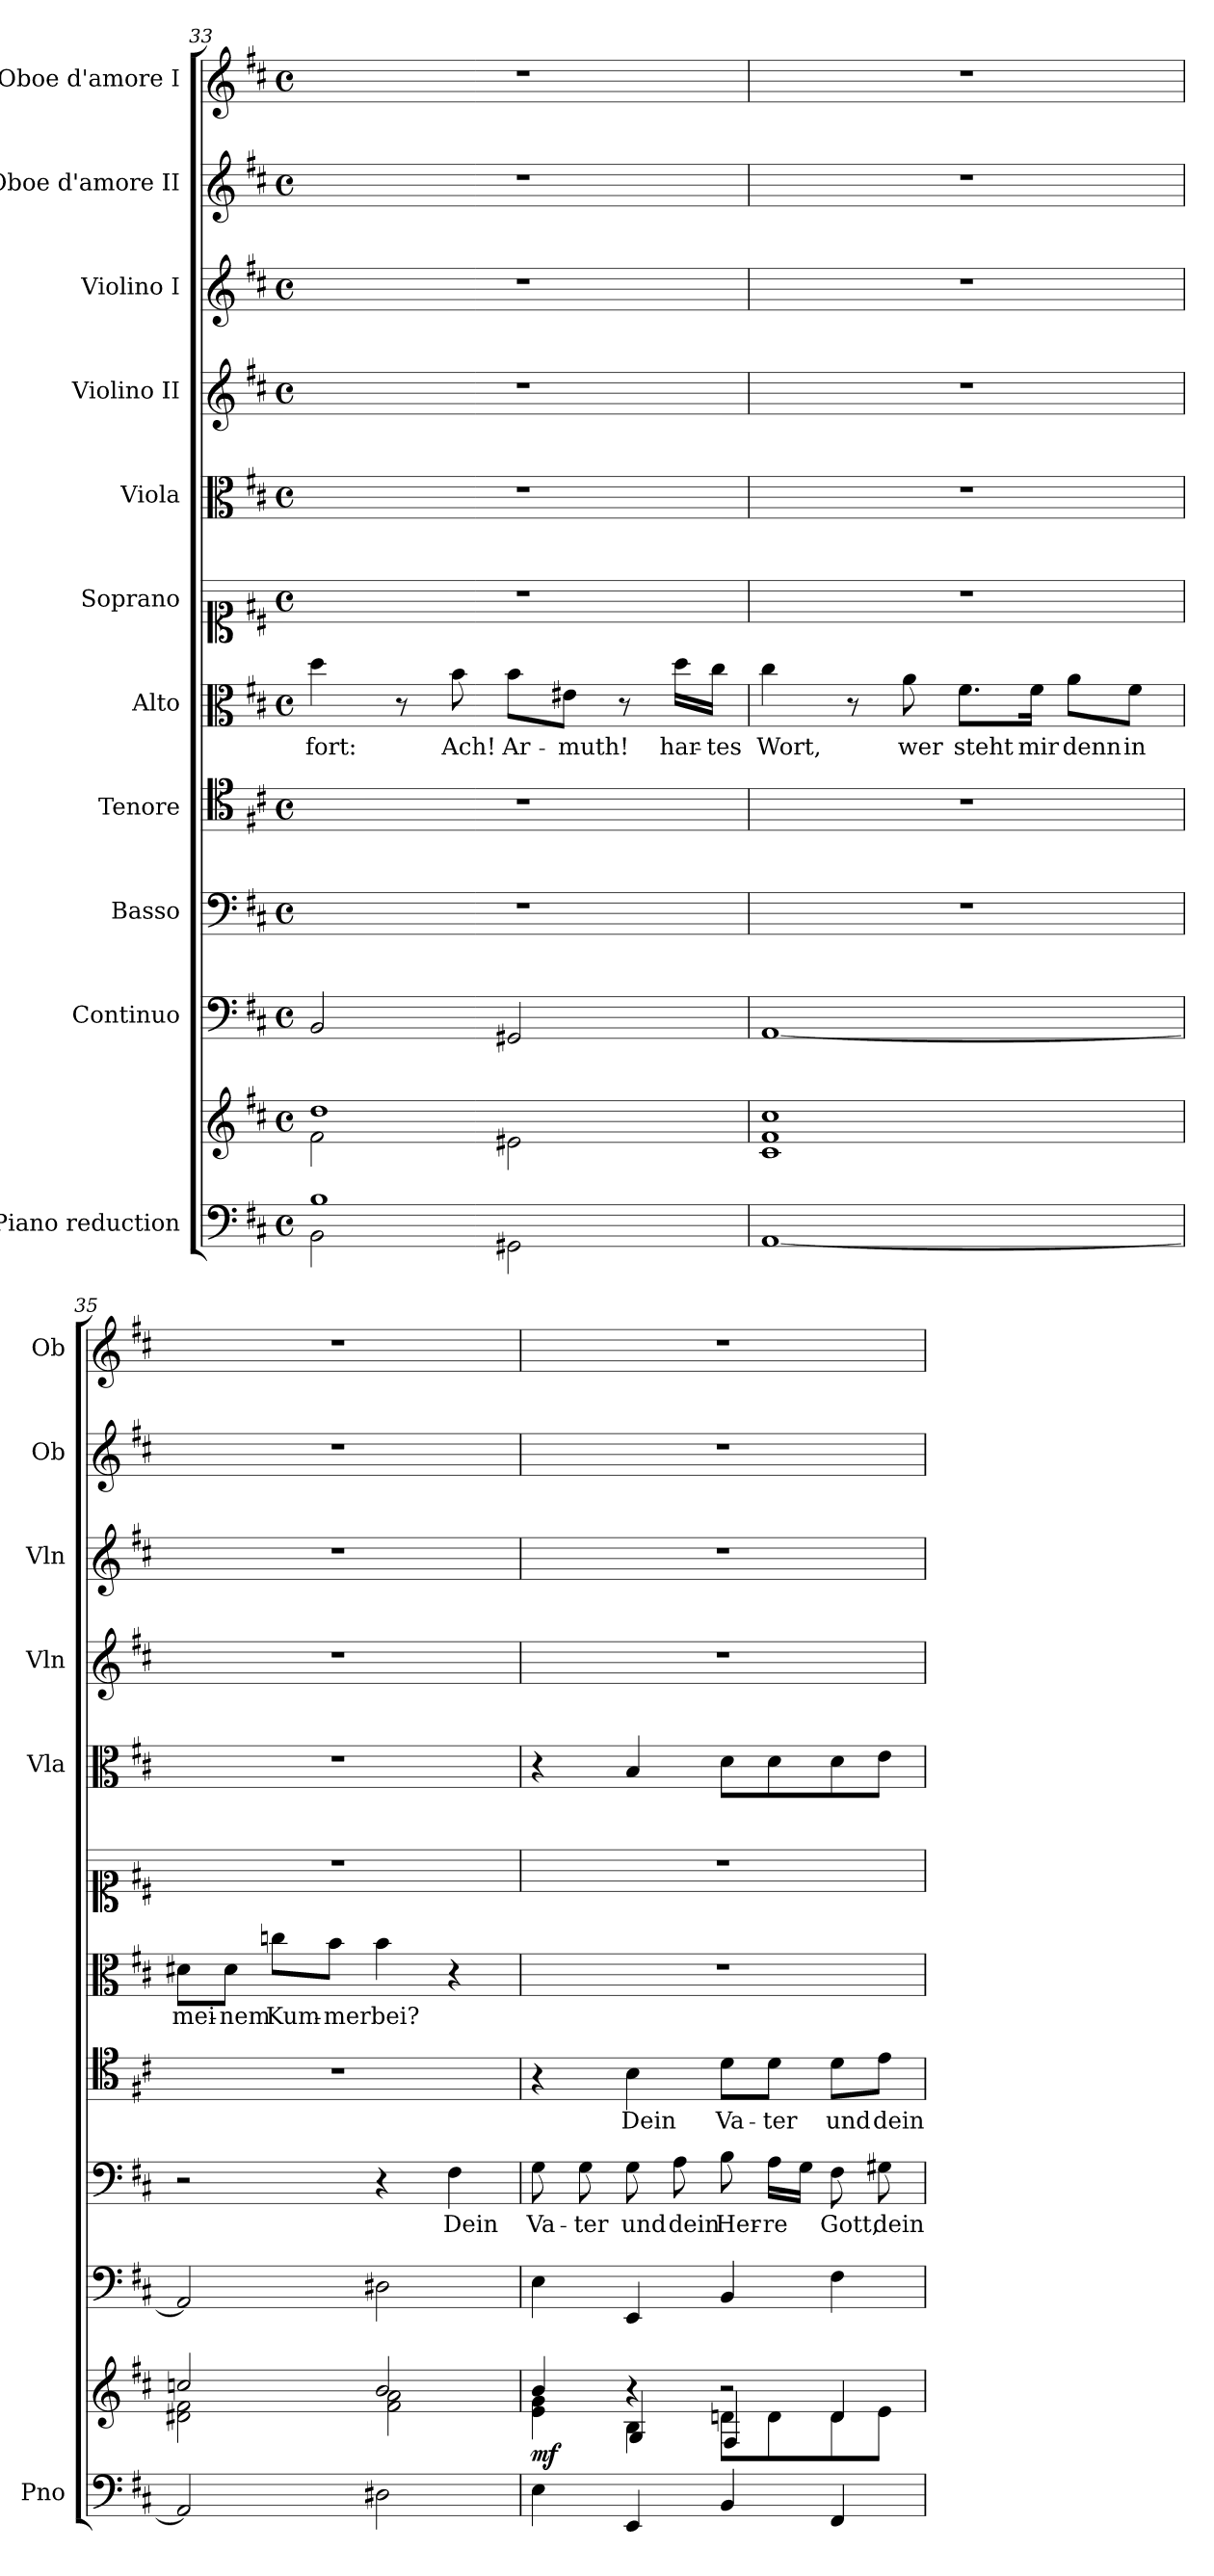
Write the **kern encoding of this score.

**kern	**kern	**dynam	**kern	**kern	**text	**kern	**text	**kern	**text	**kern	**kern	**kern	**kern	**kern	**kern
*part11	*part11	*part11	*part10	*part9	*part9	*part8	*part8	*part7	*part7	*part6	*part5	*part4	*part3	*part2	*part1
*staff12	*staff11	*staff11/12	*staff10	*staff9	*staff9	*staff8	*staff8	*staff7	*staff7	*staff6	*staff5	*staff4	*staff3	*staff2	*staff1
*I"Piano reduction	*	*	*I"Continuo	*I"Basso	*	*I"Tenore	*	*I"Alto	*	*I"Soprano	*I"Viola	*I"Violino II	*I"Violino I	*I"Oboe d'amore II	*I"Oboe d'amore I
*I'Pno	*	*	*	*	*	*	*	*	*	*	*I'Vla	*I'Vln	*I'Vln	*I'Ob	*I'Ob
*clefF4	*clefG2	*	*clefF4	*clefF4	*	*clefC4	*	*clefC3	*	*clefC1	*clefC3	*clefG2	*clefG2	*clefG2	*clefG2
*k[f#c#]	*k[f#c#]	*	*k[f#c#]	*k[f#c#]	*	*k[f#c#]	*	*k[f#c#]	*	*k[f#c#]	*k[f#c#]	*k[f#c#]	*k[f#c#]	*k[f#c#]	*k[f#c#]
*M4/4	*M4/4	*	*M4/4	*M4/4	*	*M4/4	*	*M4/4	*	*M4/4	*M4/4	*M4/4	*M4/4	*M4/4	*M4/4
*met(c)	*met(c)	*	*met(c)	*met(c)	*	*met(c)	*	*met(c)	*	*met(c)	*met(c)	*met(c)	*met(c)	*met(c)	*met(c)
=33	=33	=33	=33	=33	=33	=33	=33	=33	=33	=33	=33	=33	=33	=33	=33
*^	*^	*	*	*	*	*	*	*	*	*	*	*	*	*	*
!	!	!	!	!	!	!	!	!	!	!	!LO:LY:b	!	!	!	!	!	!
1B	2BB\	1dd	2f#\	.	2BB/	1r	.	1r	.	4dd\	-fort:	1r	1r	1r	1r	1r	1r
.	.	.	.	.	.	.	.	.	.	8r	.	.	.	.	.	.	.
!	!	!	!	!	!	!	!	!	!	!	!LO:LY:b	!	!	!	!	!	!
.	.	.	.	.	.	.	.	.	.	8b\	Ach!	.	.	.	.	.	.
!	!	!	!	!	!	!	!	!	!	!	!LO:LY:b	!	!	!	!	!	!
.	2GG#X\	.	2e#X\	.	2GG#X/	.	.	.	.	8b\L	Ar-	.	.	.	.	.	.
!	!	!	!	!	!	!	!	!	!	!	!LO:LY:b	!	!	!	!	!	!
.	.	.	.	.	.	.	.	.	.	8e#X\J	-muth!	.	.	.	.	.	.
.	.	.	.	.	.	.	.	.	.	8r	.	.	.	.	.	.	.
!	!	!	!	!	!	!	!	!	!	!	!LO:LY:b	!	!	!	!	!	!
.	.	.	.	.	.	.	.	.	.	16dd\LL	har-	.	.	.	.	.	.
!	!	!	!	!	!	!	!	!	!	!	!LO:LY:b	!	!	!	!	!	!
.	.	.	.	.	.	.	.	.	.	16cc#\JJ	-tes	.	.	.	.	.	.
*v	*v	*	*	*	*	*	*	*	*	*	*	*	*	*	*	*	*
=34	=34	=34	=34	=34	=34	=34	=34	=34	=34	=34	=34	=34	=34	=34	=34	=34
!	!	!	!	!	!	!	!	!	!	!LO:LY:b	!	!	!	!	!	!
[1AA	1cc#	1c# 1f#	.	[1AA	1r	.	1r	.	4cc#\	Wort,	1r	1r	1r	1r	1r	1r
.	.	.	.	.	.	.	.	.	8r	.	.	.	.	.	.	.
!	!	!	!	!	!	!	!	!	!	!LO:LY:b	!	!	!	!	!	!
.	.	.	.	.	.	.	.	.	8a\	wer	.	.	.	.	.	.
!	!	!	!	!	!	!	!	!	!	!LO:LY:b	!	!	!	!	!	!
.	.	.	.	.	.	.	.	.	8.f#\L	steht	.	.	.	.	.	.
!	!	!	!	!	!	!	!	!	!	!LO:LY:b	!	!	!	!	!	!
.	.	.	.	.	.	.	.	.	16f#\Jk	mir	.	.	.	.	.	.
!	!	!	!	!	!	!	!	!	!	!LO:LY:b	!	!	!	!	!	!
.	.	.	.	.	.	.	.	.	8a\L	denn	.	.	.	.	.	.
!	!	!	!	!	!	!	!	!	!	!LO:LY:b	!	!	!	!	!	!
.	.	.	.	.	.	.	.	.	8f#\J	in	.	.	.	.	.	.
=35	=35	=35	=35	=35	=35	=35	=35	=35	=35	=35	=35	=35	=35	=35	=35	=35
!	!	!	!	!	!	!	!	!	!	!LO:LY:b	!	!	!	!	!	!
2AA/]	2ccn/	2d#X\ 2f#\	.	2AA/]	2r	.	1r	.	8d#X\L	mei-	1r	1r	1r	1r	1r	1r
!	!	!	!	!	!	!	!	!	!	!LO:LY:b	!	!	!	!	!	!
.	.	.	.	.	.	.	.	.	8d#\J	-nem	.	.	.	.	.	.
!	!	!	!	!	!	!	!	!	!	!LO:LY:b	!	!	!	!	!	!
.	.	.	.	.	.	.	.	.	8ccn\L	Kum-	.	.	.	.	.	.
!	!	!	!	!	!	!	!	!	!	!LO:LY:b	!	!	!	!	!	!
.	.	.	.	.	.	.	.	.	8b\J	-mer	.	.	.	.	.	.
!	!	!	!	!	!	!	!	!	!	!LO:LY:b	!	!	!	!	!	!
2D#X\	2b/	2f#\ 2a\	.	2D#X\	4r	.	.	.	4b\	bei?	.	.	.	.	.	.
!	!	!	!	!	!	!LO:LY:b	!	!	!	!	!	!	!	!	!	!
.	.	.	.	.	4F#\	Dein	.	.	4r	.	.	.	.	.	.	.
!!LO:PB:g=z
=36	=36	=36	=36	=36	=36	=36	=36	=36	=36	=36	=36	=36	=36	=36	=36	=36
*	*	*^	*	*	*	*	*	*	*	*	*	*	*	*	*	*
!	!	!	!	!LO:DY:b	!	!	!LO:LY:b	!	!	!	!	!	!	!	!	!	!
4E\	4b/	4e\ 4g\	4ryy	mf	4E\	8G\	Va-	4r	.	1r	.	1r	4r	1r	1r	1r	1r
!	!	!	!	!	!	!	!LO:LY:b	!	!	!	!	!	!	!	!	!	!
.	.	.	.	.	.	8G\	-ter	.	.	.	.	.	.	.	.	.	.
!	!	!	!	!	!	!	!LO:LY:b	!	!LO:LY:b	!	!	!	!	!	!	!	!
4EE/	4r	4B\	4G/	.	4EE/	8G\	und	4B\	Dein	.	.	.	4B/	.	.	.	.
!	!	!	!	!	!	!	!LO:LY:b	!	!	!	!	!	!	!	!	!	!
.	.	.	.	.	.	8A\	dein	.	.	.	.	.	.	.	.	.	.
!	!	!	!	!	!	!	!LO:LY:b	!	!LO:LY:b	!	!	!	!	!	!	!	!
4BB/	2r	8dn\L	4F#/	.	4BB/	8B\	Her-	8d\L	Va-	.	.	.	8d\L	.	.	.	.
!	!	!	!	!	!	!	!LO:LY:b	!	!LO:LY:b	!	!	!	!	!	!	!	!
.	.	8d\	.	.	.	16A\LL	-re	8d\J	-ter	.	.	.	8d\	.	.	.	.
.	.	.	.	.	.	16G\JJ	.	.	.	.	.	.	.	.	.	.	.
!	!	!	!	!	!	!	!LO:LY:b	!	!LO:LY:b	!	!	!	!	!	!	!	!
4FF#/	.	8d\	4d/	.	4F#\	8F#\	Gott,	8d\L	und	.	.	.	8d\	.	.	.	.
!	!	!	!	!	!	!	!LO:LY:b	!	!LO:LY:b	!	!	!	!	!	!	!	!
.	.	8e\J	.	.	.	8G#X\	dein	8e\J	dein	.	.	.	8e\J	.	.	.	.
*	*v	*v	*v	*	*	*	*	*	*	*	*	*	*	*	*	*	*
=	=	=	=	=	=	=	=	=	=	=	=	=	=	=	=
*-	*-	*-	*-	*-	*-	*-	*-	*-	*-	*-	*-	*-	*-	*-	*-
